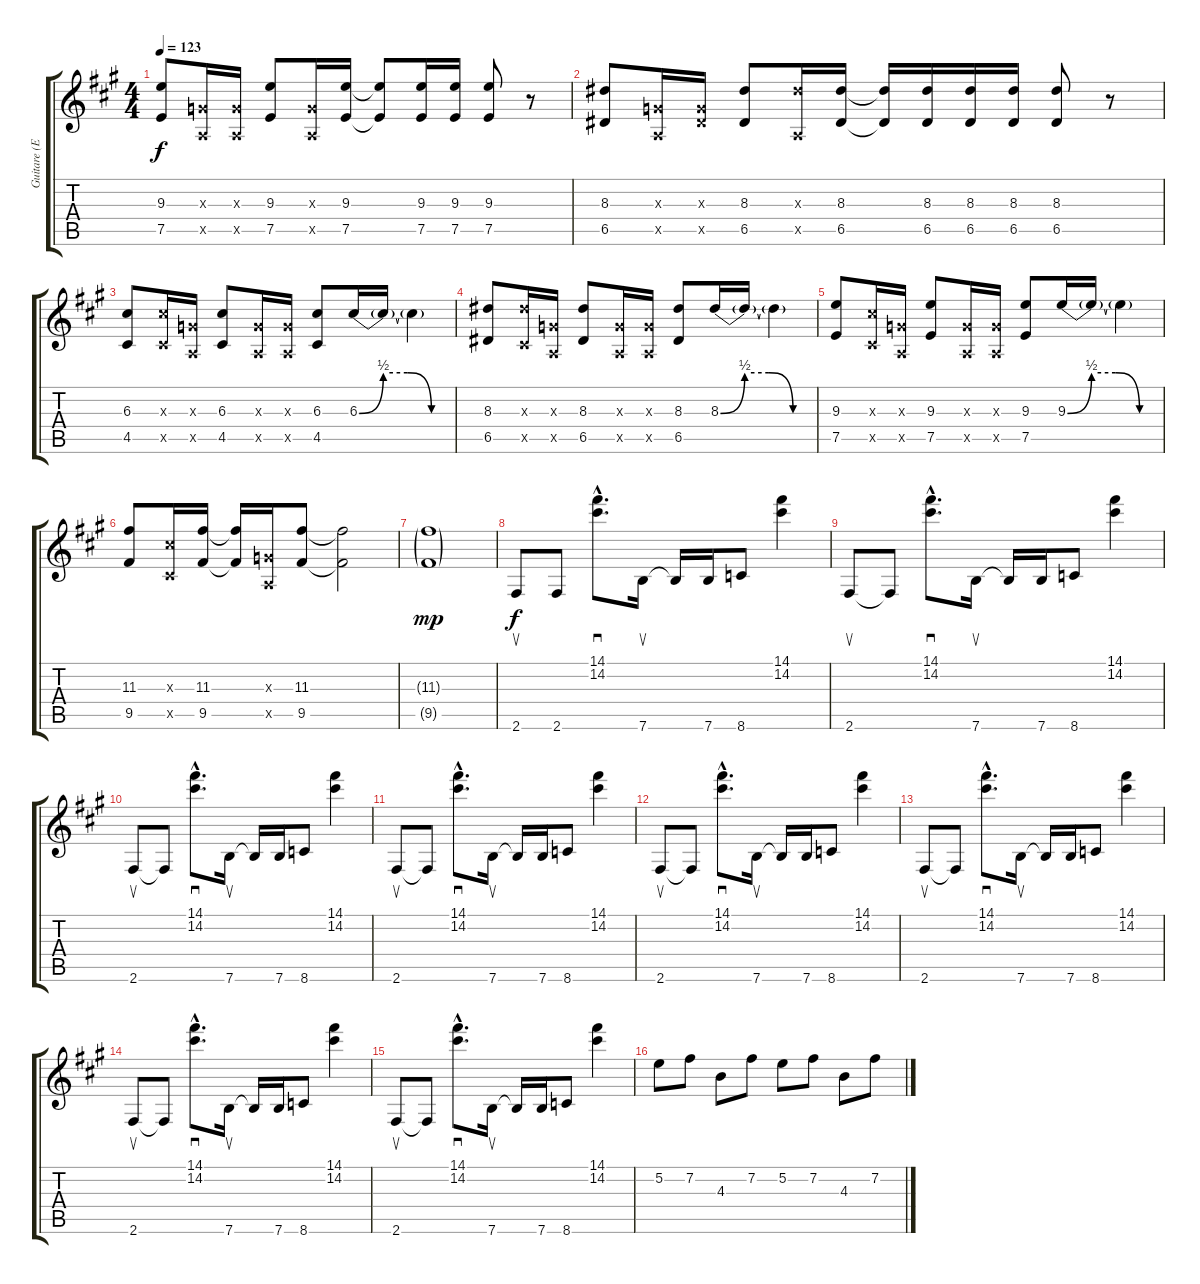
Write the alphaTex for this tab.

\track ("Guitare (Effets)" "Guitare (E") {instrument overdrivenguitar}
\staff {score tabs}
\tuning (E4 B3 G3 D3 A2 E2) {hide}
\ts (4 4)
\tempo 123
\clef g2
\ks a
(9.3 7.5).8{dy f} (0.3{x} 0.5{x}).16 (0.3{x} 0.5{x}).16 (9.3 7.5).8 (0.3{x} 0.5{x}).16 (9.3 7.5).16 (9.3{t} 7.5{t}).8 (9.3 7.5).16 (9.3 7.5).16 (9.3 7.5).8 r.8 |
(8.3 6.5).8 (0.3{x} 0.5{x}).16 (0.3{x} 6.5{x}).16 (8.3 6.5).8 (8.3{x} 0.5{x}).16 (8.3 6.5).16 (8.3{t} 6.5{t}).16 (8.3 6.5).16 (8.3 6.5).16 (8.3 6.5).16 (8.3 6.5).8 r.8 |
(6.3 4.5).8 (6.3{x} 4.5{x}).16 (0.3{x} 0.5{x}).16 (6.3 4.5).8 (0.3{x} 0.5{x}).16 (0.3{x} 0.5{x}).16 (6.3 4.5).8 6.3{be (custom 0 0 15 2 30 2 45 0 60 0)}.16 6.3{t}.16 6.3{t}.4 |
(8.3 6.5).8 (8.3{x} 4.5{x}).16 (0.3{x} 0.5{x}).16 (8.3 6.5).8 (0.3{x} 0.5{x}).16 (0.3{x} 0.5{x}).16 (8.3 6.5).8 8.3{be (custom 0 0 15 2 30 2 45 0 60 0)}.16 8.3{t}.16 8.3{t}.4 |
(9.3 7.5).8 (6.3{x} 4.5{x}).16 (0.3{x} 0.5{x}).16 (9.3 7.5).8 (0.3{x} 0.5{x}).16 (0.3{x} 0.5{x}).16 (9.3 7.5).8 9.3{be (custom 0 0 15 2 30 2 45 0 60 0)}.16 9.3{t}.16 9.3{t}.4 |
(11.3 9.5).8 (6.3{x} 4.5{x}).16 (11.3 9.5).16 (11.3{t} 9.5{t}).16 (0.3{x} 0.5{x}).16 (11.3 9.5).8 (11.3{t} 9.5{t}).2 |
(11.3{g} 9.5{g}).1{dy mp} |
2.6.8{su dy f} 2.6.8 (14.1{hac} 14.2{hac}).8{d sd} 7.6.16{su} 7.6{t}.16 7.6.16 8.6.8 (14.1 14.2).4 |
2.6.8{su} 2.6{t}.8 (14.1{hac} 14.2{hac}).8{d sd} 7.6.16{su} 7.6{t}.16 7.6.16 8.6.8 (14.1 14.2).4 |
2.6.8{su} 2.6{t}.8 (14.1{hac} 14.2{hac}).8{d sd} 7.6.16{su} 7.6{t}.16 7.6.16 8.6.8 (14.1 14.2).4 |
2.6.8{su} 2.6{t}.8 (14.1{hac} 14.2{hac}).8{d sd} 7.6.16{su} 7.6{t}.16 7.6.16 8.6.8 (14.1 14.2).4 |
2.6.8{su} 2.6{t}.8 (14.1{hac} 14.2{hac}).8{d sd} 7.6.16{su} 7.6{t}.16 7.6.16 8.6.8 (14.1 14.2).4 |
2.6.8{su} 2.6{t}.8 (14.1{hac} 14.2{hac}).8{d sd} 7.6.16{su} 7.6{t}.16 7.6.16 8.6.8 (14.1 14.2).4 |
2.6.8{su} 2.6{t}.8 (14.1{hac} 14.2{hac}).8{d sd} 7.6.16{su} 7.6{t}.16 7.6.16 8.6.8 (14.1 14.2).4 |
2.6.8{su} 2.6{t}.8 (14.1{hac} 14.2{hac}).8{d sd} 7.6.16{su} 7.6{t}.16 7.6.16 8.6.8 (14.1 14.2).4 |
5.2.8 7.2.8 4.3.8 7.2.8 5.2.8 7.2.8 4.3.8 7.2.8
